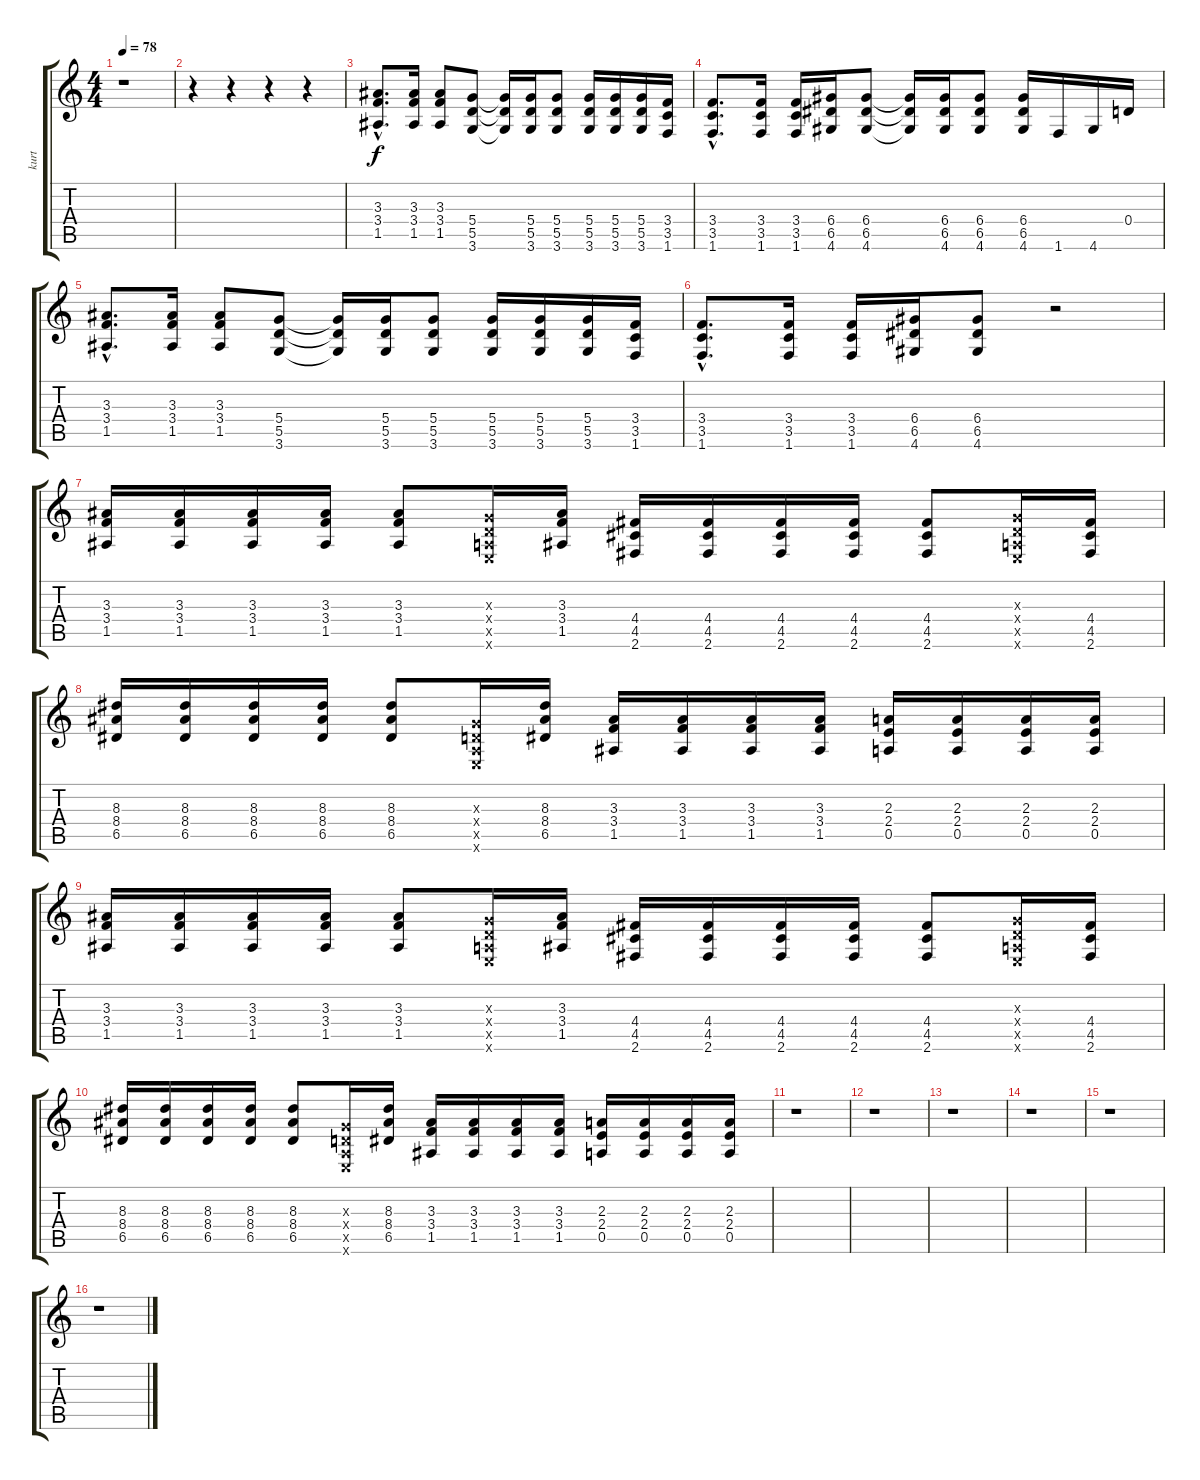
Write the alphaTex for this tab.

\track ("kurt" "kurt") {instrument overdrivenguitar}
\staff {score tabs}
\tuning (E4 B3 G3 D3 A2 E2) {hide}
\ts (4 4)
\tempo 78
\clef g2
\ks c
r.1{dy f instrument overdrivenguitar} |
r.4 r.4 r.4 r.4 |
(3.3{hac} 3.4{hac} 1.5{hac}).8{d} (3.3 3.4 1.5).16 (3.3 3.4 1.5).8 (5.4 5.5 3.6).8 (5.4{t} 5.5{t} 3.6{t}).16 (5.4 5.5 3.6).16 (5.4 5.5 3.6).8 (5.4 5.5 3.6).16 (5.4 5.5 3.6).16 (5.4 5.5 3.6).16 (3.4 3.5 1.6).16 |
(3.4{hac} 3.5{hac} 1.6{hac}).8{d} (3.4 3.5 1.6).16 (3.4 3.5 1.6).16 (6.4 6.5 4.6).16 (6.4 6.5 4.6).8 (6.4{t} 6.5{t} 4.6{t}).16 (6.4 6.5 4.6).16 (6.4 6.5 4.6).8 (6.4 6.5 4.6).16 1.6.16 4.6.16 0.4.16 |
(3.3{hac} 3.4{hac} 1.5{hac}).8{d} (3.3 3.4 1.5).16 (3.3 3.4 1.5).8 (5.4 5.5 3.6).8 (5.4{t} 5.5{t} 3.6{t}).16 (5.4 5.5 3.6).16 (5.4 5.5 3.6).8 (5.4 5.5 3.6).16 (5.4 5.5 3.6).16 (5.4 5.5 3.6).16 (3.4 3.5 1.6).16 |
(3.4{hac} 3.5{hac} 1.6{hac}).8{d} (3.4 3.5 1.6).16 (3.4 3.5 1.6).16 (6.4 6.5 4.6).16 (6.4 6.5 4.6).8 r.2 |
(3.3 3.4 1.5).16 (3.3 3.4 1.5).16 (3.3 3.4 1.5).16 (3.3 3.4 1.5).16 (3.3 3.4 1.5).8 (0.3{x} 0.4{x} 0.5{x} 0.6{x}).16 (3.3 3.4 1.5).16 (4.4 4.5 2.6).16 (4.4 4.5 2.6).16 (4.4 4.5 2.6).16 (4.4 4.5 2.6).16 (4.4 4.5 2.6).8 (0.3{x} 0.4{x} 0.5{x} 0.6{x}).16 (4.4 4.5 2.6).16 |
(8.3 8.4 6.5).16 (8.3 8.4 6.5).16 (8.3 8.4 6.5).16 (8.3 8.4 6.5).16 (8.3 8.4 6.5).8 (0.3{x} 0.4{x} 0.5{x} 0.6{x}).16 (8.3 8.4 6.5).16 (3.3 3.4 1.5).16 (3.3 3.4 1.5).16 (3.3 3.4 1.5).16 (3.3 3.4 1.5).16 (2.3 2.4 0.5).16 (2.3 2.4 0.5).16 (2.3 2.4 0.5).16 (2.3 2.4 0.5).16 |
(3.3 3.4 1.5).16 (3.3 3.4 1.5).16 (3.3 3.4 1.5).16 (3.3 3.4 1.5).16 (3.3 3.4 1.5).8 (0.3{x} 0.4{x} 0.5{x} 0.6{x}).16 (3.3 3.4 1.5).16 (4.4 4.5 2.6).16 (4.4 4.5 2.6).16 (4.4 4.5 2.6).16 (4.4 4.5 2.6).16 (4.4 4.5 2.6).8 (0.3{x} 0.4{x} 0.5{x} 0.6{x}).16 (4.4 4.5 2.6).16 |
(8.3 8.4 6.5).16 (8.3 8.4 6.5).16 (8.3 8.4 6.5).16 (8.3 8.4 6.5).16 (8.3 8.4 6.5).8 (0.3{x} 0.4{x} 0.5{x} 0.6{x}).16 (8.3 8.4 6.5).16 (3.3 3.4 1.5).16 (3.3 3.4 1.5).16 (3.3 3.4 1.5).16 (3.3 3.4 1.5).16 (2.3 2.4 0.5).16 (2.3 2.4 0.5).16 (2.3 2.4 0.5).16 (2.3 2.4 0.5).16 |
r.1 |
r.1 |
r.1 |
r.1 |
r.1 |
r.1
